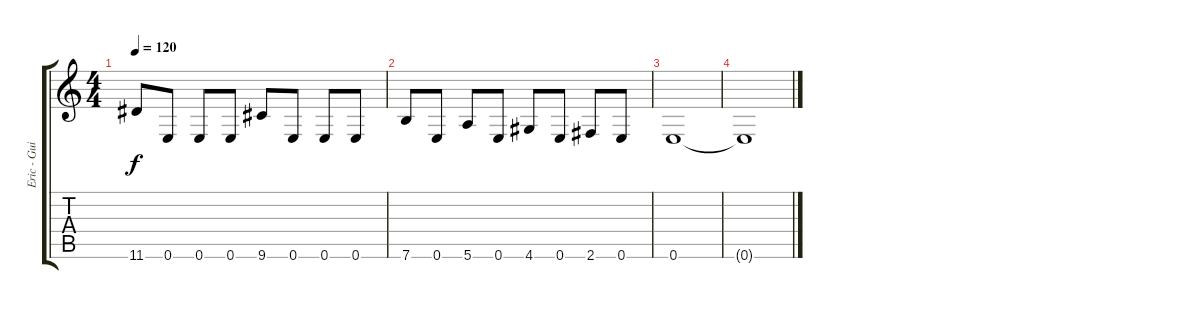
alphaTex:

\track ("Eric - Guitar 1" "Eric - Gui") {instrument distortionguitar}
\staff {score tabs}
\tuning (E4 B3 G3 D3 A2 E2) {hide}
\ts (4 4)
\tempo 120
\clef g2
\ks c
11.6.8{dy f} 0.6.8 0.6.8 0.6.8 9.6.8 0.6.8 0.6.8 0.6.8 |
7.6.8 0.6.8 5.6.8 0.6.8 4.6.8 0.6.8 2.6.8 0.6.8 |
0.6.1{volume 0} |
0.6{t}.1
